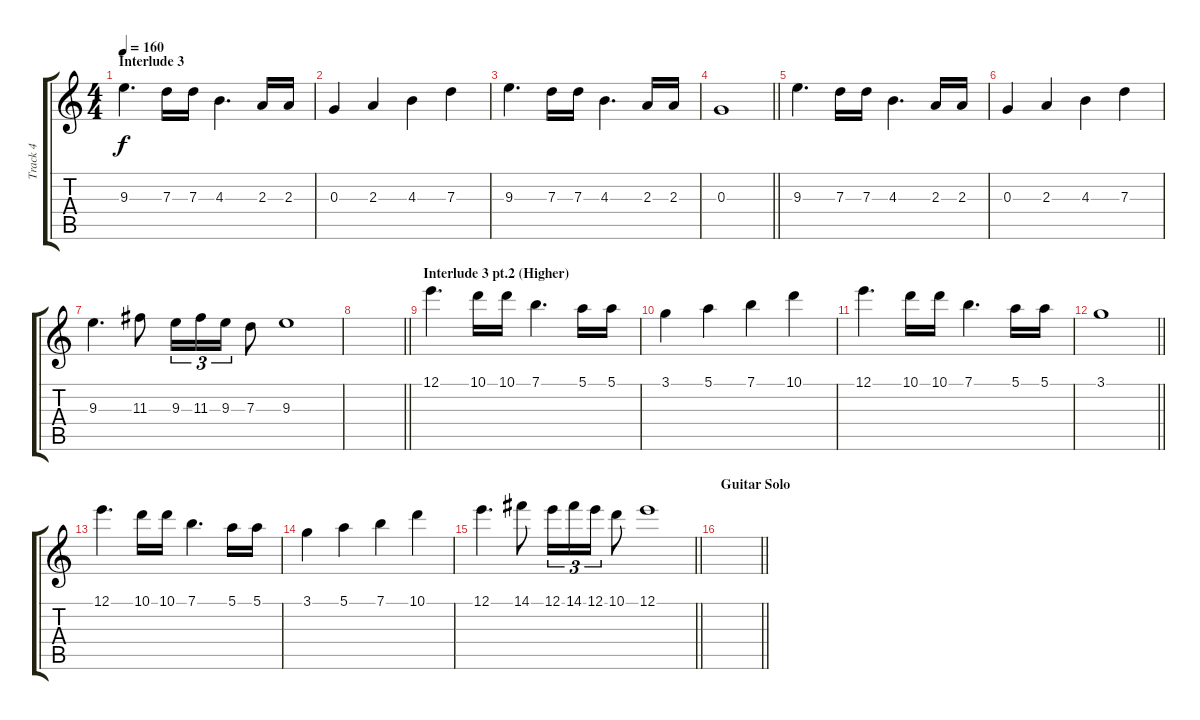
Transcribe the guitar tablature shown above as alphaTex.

\track ("Track 4" "Track 4") {instrument distortionguitar}
\staff {score tabs}
\tuning (E4 B3 G3 D3 A2 E2) {hide}
\ts (4 4)
\section ("" "Interlude 3")
\tempo 160
\clef g2
\ks c
9.3.4{d dy f} 7.3.16 7.3.16 4.3.4{d} 2.3.16 2.3.16 |
0.3.4 2.3.4 4.3.4 7.3.4 |
9.3.4{d} 7.3.16 7.3.16 4.3.4{d} 2.3.16 2.3.16 |
\barLineRight lightlight
0.3.1 |
9.3.4{d} 7.3.16 7.3.16 4.3.4{d} 2.3.16 2.3.16 |
0.3.4 2.3.4 4.3.4 7.3.4 |
9.3.4{d} 11.3.8 9.3.16{tu (3 2)} 11.3.16{tu (3 2)} 9.3.16{tu (3 2)} 7.3.8 9.3.1 |
\barLineRight lightlight
|
\section ("" "Interlude 3 pt.2 (Higher)")
12.1.4{d} 10.1.16 10.1.16 7.1.4{d} 5.1.16 5.1.16 |
3.1.4 5.1.4 7.1.4 10.1.4 |
12.1.4{d} 10.1.16 10.1.16 7.1.4{d} 5.1.16 5.1.16 |
\barLineRight lightlight
3.1.1 |
12.1.4{d} 10.1.16 10.1.16 7.1.4{d} 5.1.16 5.1.16 |
3.1.4 5.1.4 7.1.4 10.1.4 |
\barLineRight lightlight
12.1.4{d} 14.1.8 12.1.16{tu (3 2)} 14.1.16{tu (3 2)} 12.1.16{tu (3 2)} 10.1.8 12.1.1 |
\section ("" "Guitar Solo")
\barLineRight lightlight
